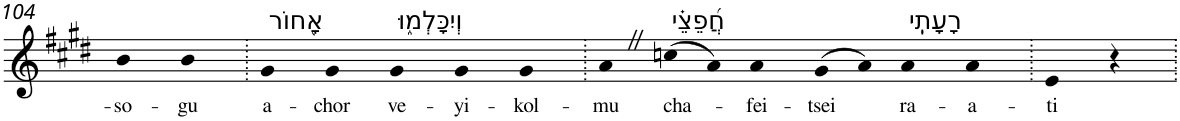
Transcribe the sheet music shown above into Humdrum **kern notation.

**kern	**text
*part1	*part1
*staff1	*staff1
*I"Piano	*
*I'Pno	*
!!LO:PB:g=z
*clefG2	*
*k[f#c#g#d#]	*
*E:	*
=104	=104
!	!LO:LY:b
4b	-so-
!	!LO:LY:b
4b	-gu
=105.	=105.
!LO:TX:a:t=אָ֭חוֹר	!
!	!LO:LY:b
4g#	a-
!	!LO:LY:b
4g#	-chor
!LO:TX:a:t=וְיִכָּלְמ֑וּ	!
!	!LO:LY:b
4g#	ve-
!	!LO:LY:b
4g#	-yi-
!	!LO:LY:b
4g#	-kol-
=106.	=106.
!	!LO:LY:b
4aZ	-mu
!LO:TX:a:t=חֲ֝פֵצֵ֗י	!
!	!LO:LY:b
(>8ccn	cha-
8a)	.
!	!LO:LY:b
4a	-fei-
!	!LO:LY:b
(>8g#	-tsei
8a)	.
!LO:TX:a:t=רָעָתִֽי	!
!	!LO:LY:b
4a	ra-
!	!LO:LY:b
4a	-a-
=107.	=107.
!	!LO:LY:b
4e	-ti
4r	.
=.	=.
*-	*-
